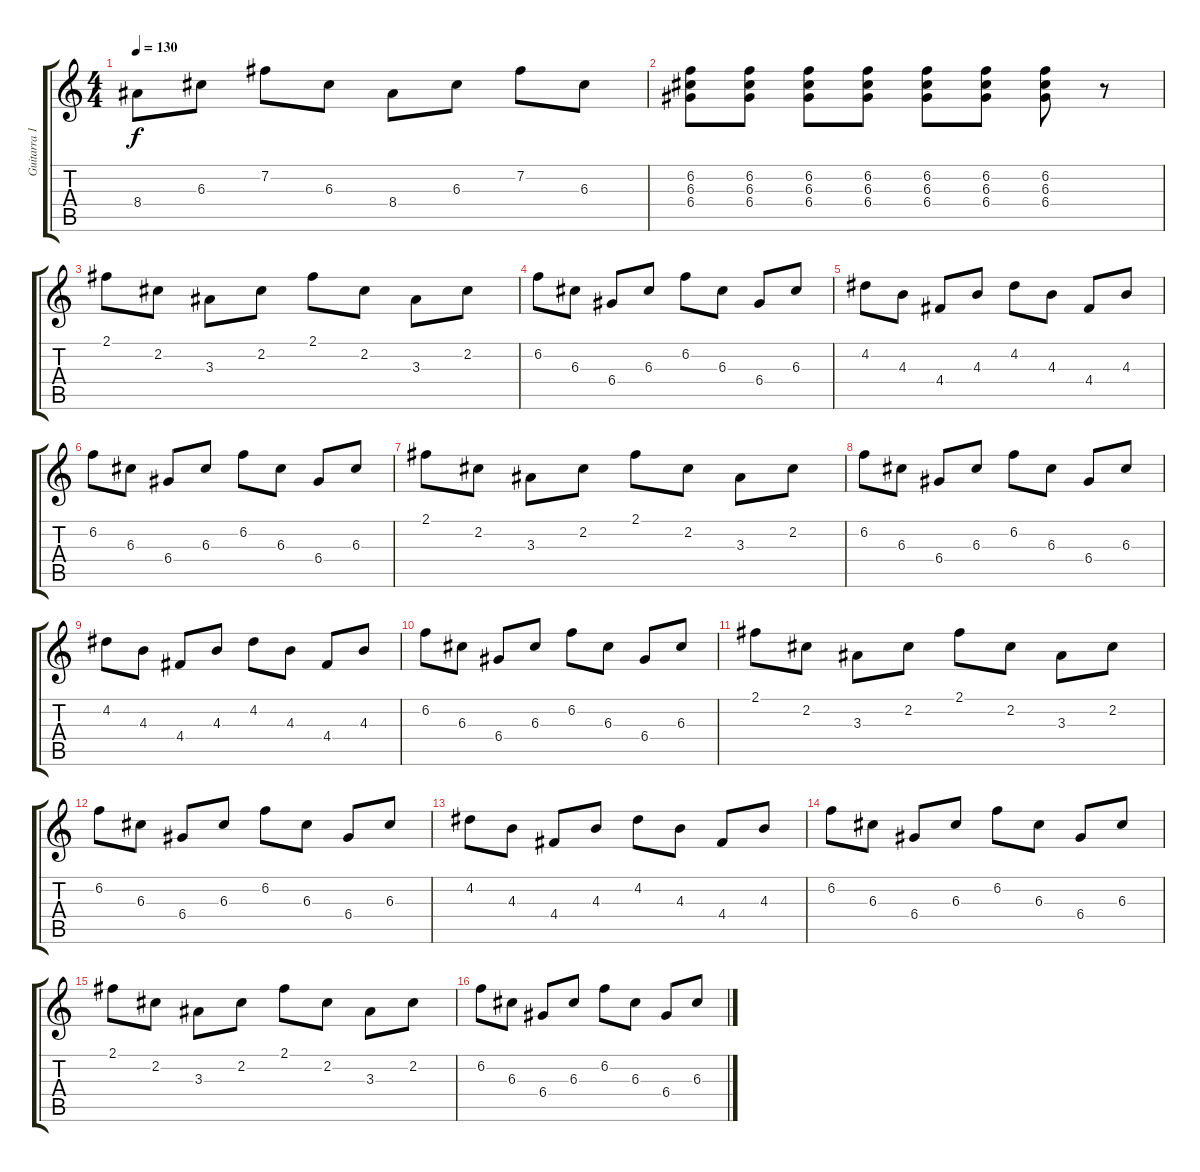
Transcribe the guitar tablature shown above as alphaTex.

\track ("Guitarra 1" "Guitarra 1") {instrument electricguitarjazz}
\staff {score tabs}
\tuning (E4 B3 G3 D3 A2 E2) {hide}
\ts (4 4)
\tempo 130
\clef g2
\ks c
8.4.8{dy f} 6.3.8 7.2.8 6.3.8 8.4.8 6.3.8 7.2.8 6.3.8 |
(6.2 6.3 6.4).8 (6.2 6.3 6.4).8 (6.2 6.3 6.4).8 (6.2 6.3 6.4).8 (6.2 6.3 6.4).8 (6.2 6.3 6.4).8 (6.2 6.3 6.4).8 r.8 |
2.1.8 2.2.8 3.3.8 2.2.8 2.1.8 2.2.8 3.3.8 2.2.8 |
6.2.8 6.3.8 6.4.8 6.3.8 6.2.8 6.3.8 6.4.8 6.3.8 |
4.2.8 4.3.8 4.4.8 4.3.8 4.2.8 4.3.8 4.4.8 4.3.8 |
6.2.8 6.3.8 6.4.8 6.3.8 6.2.8 6.3.8 6.4.8 6.3.8 |
2.1.8 2.2.8 3.3.8 2.2.8 2.1.8 2.2.8 3.3.8 2.2.8 |
6.2.8 6.3.8 6.4.8 6.3.8 6.2.8 6.3.8 6.4.8 6.3.8 |
4.2.8 4.3.8 4.4.8 4.3.8 4.2.8 4.3.8 4.4.8 4.3.8 |
6.2.8 6.3.8 6.4.8 6.3.8 6.2.8 6.3.8 6.4.8 6.3.8 |
2.1.8 2.2.8 3.3.8 2.2.8 2.1.8 2.2.8 3.3.8 2.2.8 |
6.2.8 6.3.8 6.4.8 6.3.8 6.2.8 6.3.8 6.4.8 6.3.8 |
4.2.8 4.3.8 4.4.8 4.3.8 4.2.8 4.3.8 4.4.8 4.3.8 |
6.2.8 6.3.8 6.4.8 6.3.8 6.2.8 6.3.8 6.4.8 6.3.8 |
2.1.8 2.2.8 3.3.8 2.2.8 2.1.8 2.2.8 3.3.8 2.2.8 |
6.2.8 6.3.8 6.4.8 6.3.8 6.2.8 6.3.8 6.4.8 6.3.8
